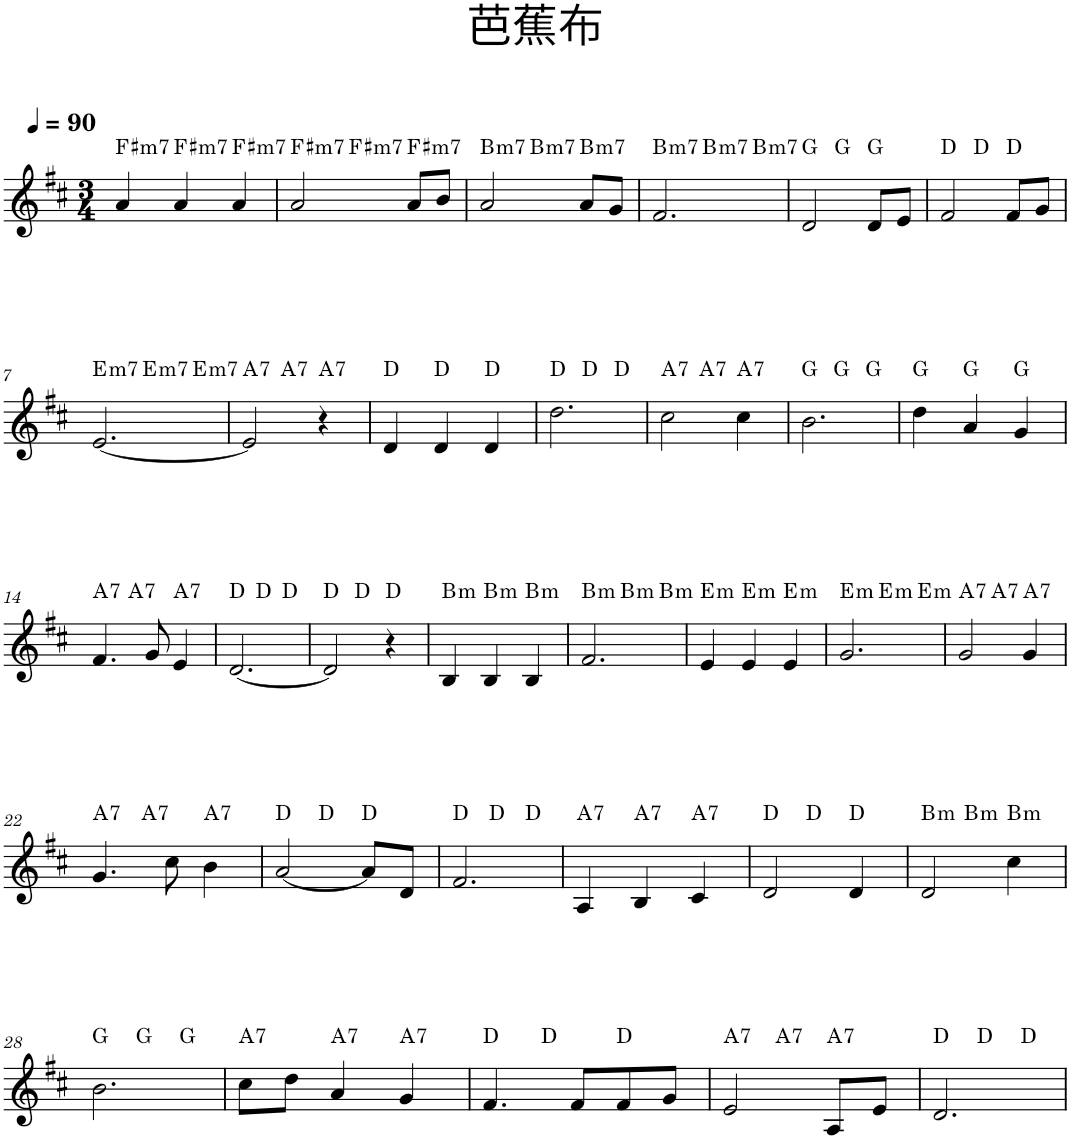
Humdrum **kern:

**kern	**harte
*part1	*part1
*staff1	*
*I"Piano	*
*I'Pno.	*
*clefG2	*
*k[f#c#]	*
*D:	*
*M3/4	*
*MM90	*
=1	=1
!	!LO:H:kt=♯m
4a/	.
!	!LO:H:kt=♯m
4a/	.
!	!LO:H:kt=♯m
4a/	.
=2	=2
!	!LO:H:kt=♯m
*^	*
2a/	4ryy	.
!	!	!LO:H:kt=♯m
.	2ryy	.
!	!	!LO:H:kt=♯m
8a/L	.	.
8b/J	.	.
=3	=3	=3
!	!	!LO:H:kt=m7
2a/	4ryy	B:min7
!	!	!LO:H:kt=m7
.	2ryy	B:min7
!	!	!LO:H:kt=m7
8a/L	.	B:min7
8g/J	.	.
=4	=4	=4
!	!	!LO:H:kt=m7
*	*^	*
2.f#/	4ryy	2ryy	B:min7
!	!	!	!LO:H:kt=m7
.	2ryy	.	B:min7
!	!	!	!LO:H:kt=m7
.	.	4ryy	B:min7
*	*v	*v	*
=5	=5	=5
2d/	4ryy	G:maj
.	2ryy	G:maj
8d/L	.	G:maj
8e/J	.	.
=6	=6	=6
2f#/	4ryy	D:maj
.	2ryy	D:maj
8f#/L	.	D:maj
8g/J	.	.
!!LO:LB:g=z	!!
=7	=7	=7
!	!	!LO:H:kt=m7
*	*^	*
[2.e/	4ryy	2ryy	E:min7
!	!	!	!LO:H:kt=m7
.	2ryy	.	E:min7
!	!	!	!LO:H:kt=m7
.	.	4ryy	E:min7
=8	=8	=8	=8
!	!	!	!LO:H:kt=7
*	*v	*v	*
2e/]	4ryy	A:7
!	!	!LO:H:kt=7
.	2ryy	A:7
!	!	!LO:H:kt=7
4r	.	A:7
*v	*v	*
=9	=9
4d/	D:maj
4d/	D:maj
4d/	D:maj
=10	=10
*^	*
*	*^	*
2.dd\	4ryy	2ryy	D:maj
.	2ryy	.	D:maj
.	.	4ryy	D:maj
=11	=11	=11	=11
!	!	!	!LO:H:kt=7
*	*v	*v	*
2cc#\	4ryy	A:7
!	!	!LO:H:kt=7
.	2ryy	A:7
!	!	!LO:H:kt=7
4cc#\	.	A:7
=12	=12	=12
*	*^	*
2.b\	4ryy	2ryy	G:maj
.	2ryy	.	G:maj
.	.	4ryy	G:maj
*v	*v	*v	*
=13	=13
4dd\	G:maj
4a/	G:maj
4g/	G:maj
!!LO:LB:g=z
=14	=14
!	!LO:H:kt=7
*^	*
4.f#/	4ryy	A:7
!	!	!LO:H:kt=7
.	2ryy	A:7
8g/	.	.
!	!	!LO:H:kt=7
4e/	.	A:7
=15	=15	=15
*	*^	*
[2.d/	4ryy	2ryy	D:maj
.	2ryy	.	D:maj
.	.	4ryy	D:maj
*	*v	*v	*
=16	=16	=16
2d/]	4ryy	D:maj
.	2ryy	D:maj
4r	.	D:maj
=17	=17	=17
!	!	!LO:H:kt=m
*v	*v	*
4B/	B:min
!	!LO:H:kt=m
4B/	B:min
!	!LO:H:kt=m
4B/	B:min
=18	=18
!	!LO:H:kt=m
*^	*
*	*^	*
2.f#/	4ryy	2ryy	B:min
!	!	!	!LO:H:kt=m
.	2ryy	.	B:min
!	!	!	!LO:H:kt=m
.	.	4ryy	B:min
=19	=19	=19	=19
!	!	!	!LO:H:kt=m
*v	*v	*v	*
4e/	E:min
!	!LO:H:kt=m
4e/	E:min
!	!LO:H:kt=m
4e/	E:min
=20	=20
!	!LO:H:kt=m
*^	*
*	*^	*
2.g/	4ryy	2ryy	E:min
!	!	!	!LO:H:kt=m
.	2ryy	.	E:min
!	!	!	!LO:H:kt=m
.	.	4ryy	E:min
=21	=21	=21	=21
!	!	!	!LO:H:kt=7
*	*v	*v	*
2g/	4ryy	A:7
!	!	!LO:H:kt=7
.	2ryy	A:7
!	!	!LO:H:kt=7
4g/	.	A:7
!!LO:LB:g=z	!!
=22	=22	=22
!	!	!LO:H:kt=7
4.g/	4ryy	A:7
!	!	!LO:H:kt=7
.	2ryy	A:7
8cc#\	.	.
!	!	!LO:H:kt=7
4b\	.	A:7
=23	=23	=23
[2a/	4ryy	D:maj
.	2ryy	D:maj
8a/L]	.	D:maj
8d/J	.	.
=24	=24	=24
*	*^	*
2.f#/	4ryy	2ryy	D:maj
.	2ryy	.	D:maj
.	.	4ryy	D:maj
=25	=25	=25	=25
!	!	!	!LO:H:kt=7
*v	*v	*v	*
4A/	A:7
!	!LO:H:kt=7
4B/	A:7
!	!LO:H:kt=7
4c#/	A:7
=26	=26
*^	*
2d/	4ryy	D:maj
.	2ryy	D:maj
4d/	.	D:maj
=27	=27	=27
!	!	!LO:H:kt=m
2d/	4ryy	B:min
!	!	!LO:H:kt=m
.	2ryy	B:min
!	!	!LO:H:kt=m
4cc#\	.	B:min
!!LO:LB:g=z	!!
=28	=28	=28
*	*^	*
2.b\	4ryy	2ryy	G:maj
.	2ryy	.	G:maj
.	.	4ryy	G:maj
=29	=29	=29	=29
!	!	!	!LO:H:kt=7
*v	*v	*v	*
8cc#\L	A:7
8dd\J	.
!	!LO:H:kt=7
4a/	A:7
!	!LO:H:kt=7
4g/	A:7
=30	=30
*^	*
4.f#/	4ryy	D:maj
.	2ryy	D:maj
8f#/L	.	.
8f#/	.	D:maj
8g/J	.	.
=31	=31	=31
!	!	!LO:H:kt=7
2e/	4ryy	A:7
!	!	!LO:H:kt=7
.	2ryy	A:7
!	!	!LO:H:kt=7
8A/L	.	A:7
8e/J	.	.
=32	=32	=32
*	*^	*
2.d/	4ryy	2ryy	D:maj
.	2ryy	.	D:maj
.	.	4ryy	D:maj
*v	*v	*v	*
=	=
*-	*-
